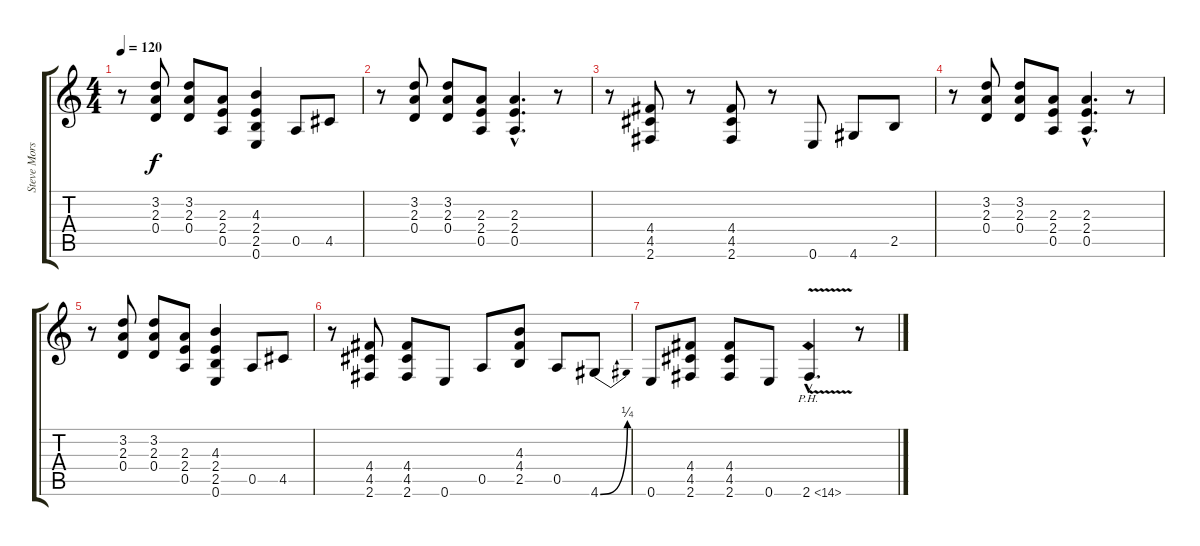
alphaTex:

\track ("Steve Morse Rhythm Guitar" "Steve Mors") {instrument distortionguitar}
\staff {score tabs}
\tuning (E4 B3 G3 D3 A2 E2) {hide}
\ts (4 4)
\tempo 120
\clef g2
\ks c
r.8{dy f} (3.2 2.3 0.4).8 (3.2 2.3 0.4).8 (2.3 2.4 0.5).8 (4.3 2.4 2.5 0.6).4 0.5.8 4.5.8 |
r.8 (3.2 2.3 0.4).8 (3.2 2.3 0.4).8 (2.3 2.4 0.5).8 (2.3{hac} 2.4{hac} 0.5{hac}).4{d} r.8 |
r.8 (4.4 4.5 2.6).8 r.8 (4.4 4.5 2.6).8 r.8 0.6.8 4.6.8 2.5.8 |
r.8{volume 10} (3.2 2.3 0.4).8 (3.2 2.3 0.4).8 (2.3 2.4 0.5).8 (2.3{hac} 2.4{hac} 0.5{hac}).4{d} r.8 |
r.8 (3.2 2.3 0.4).8 (3.2 2.3 0.4).8 (2.3 2.4 0.5).8 (4.3 2.4 2.5 0.6).4 0.5.8 4.5.8 |
r.8{volume 16} (4.4 4.5 2.6).8 (4.4 4.5 2.6).8 0.6.8 0.5.8 (4.3 4.4 2.5).8 0.5.8 4.6{be (bend 0 0 60 1)}.8 |
0.6.8 (4.4 4.5 2.6).8 (4.4 4.5 2.6).8 0.6.8 2.6{ph 12 v hac}.4{d} r.8
